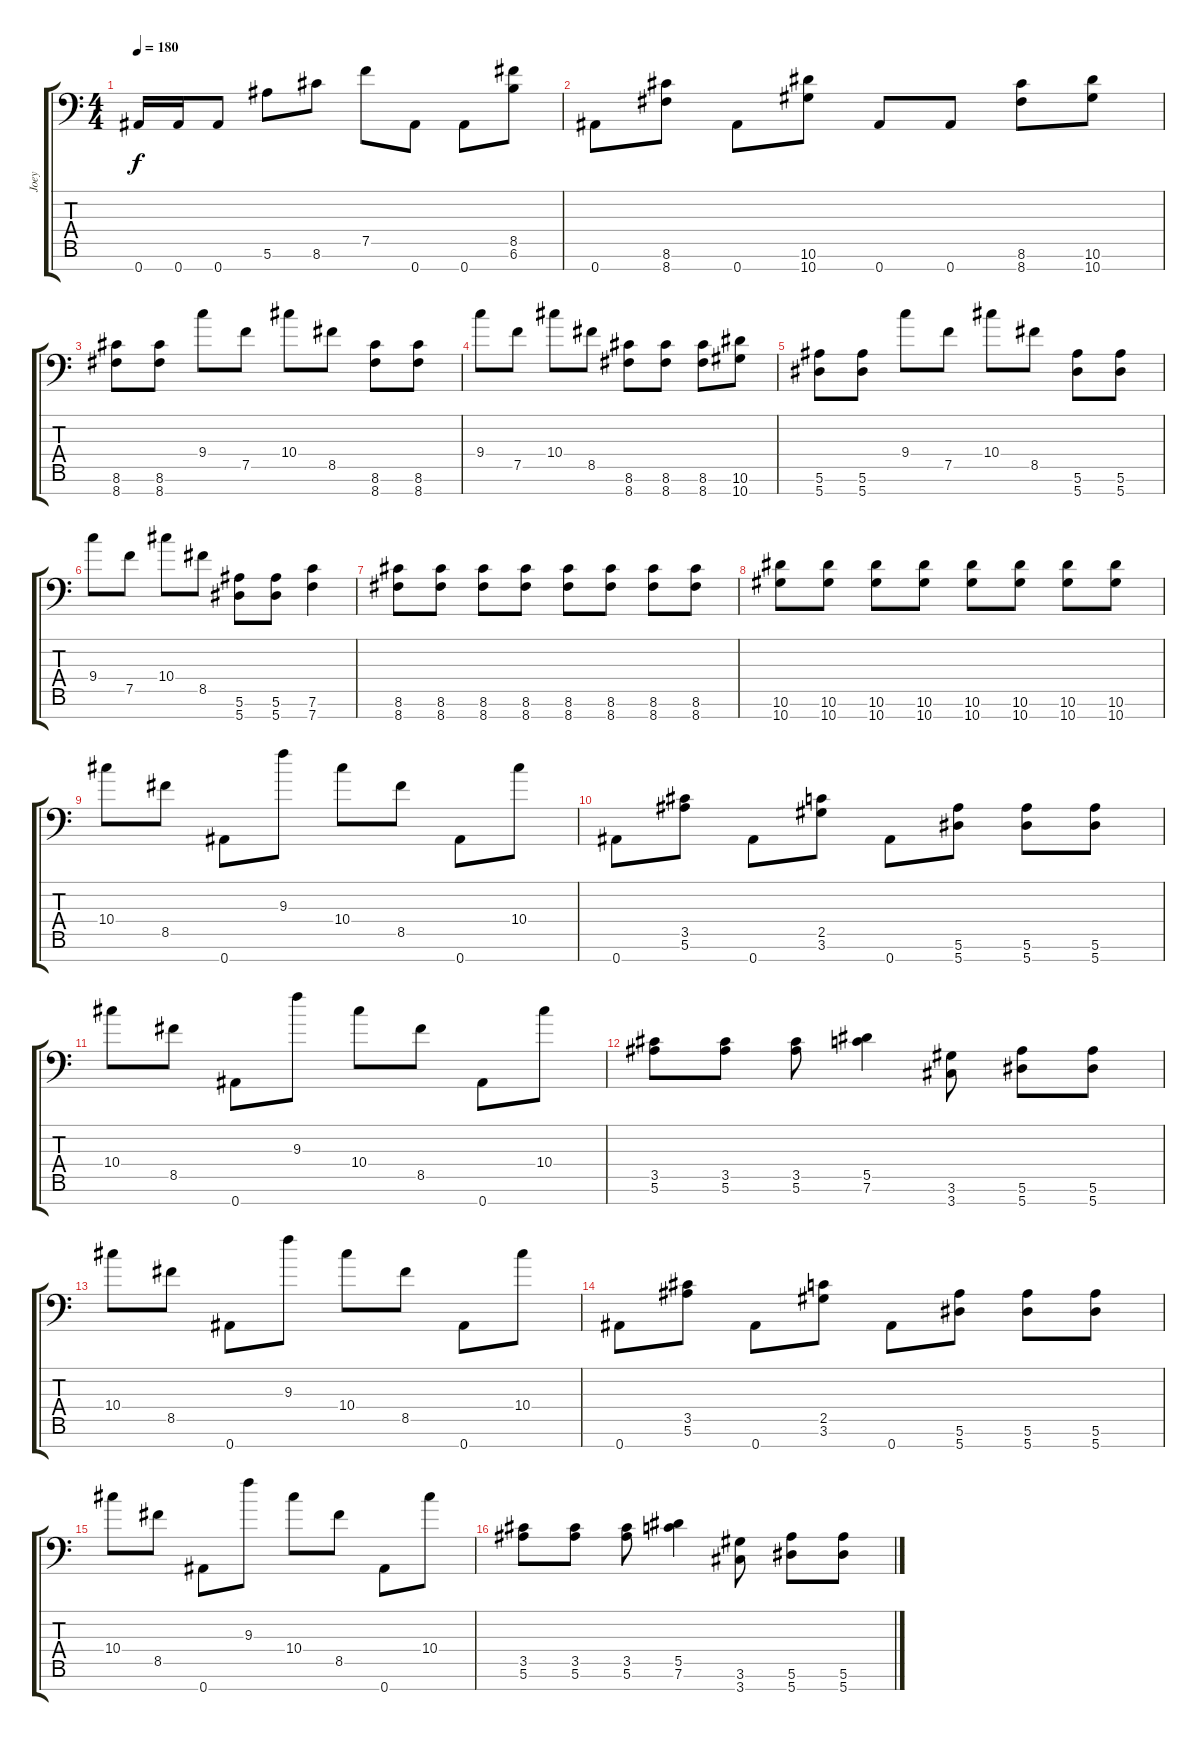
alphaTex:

\track ("Joey" "Joey") {instrument acousticguitarsteel}
\staff {score tabs}
\tuning (F4 C4 Ab3 Eb3 Bb2 F2 Bb1) {hide}
\ts (4 4)
\tempo 180
\clef f4
\ks c
0.7.16{dy f} 0.7.16 0.7.8 5.6.8 8.6.8 7.5.8 0.7.8 0.7.8 (8.5 6.6).8 |
0.7.8 (8.6 8.7).8 0.7.8 (10.6 10.7).8 0.7.8 0.7.8 (8.6 8.7).8 (10.6 10.7).8 |
(8.6 8.7).8 (8.6 8.7).8 9.4.8 7.5.8 10.4.8 8.5.8 (8.6 8.7).8 (8.6 8.7).8 |
9.4.8 7.5.8 10.4.8 8.5.8 (8.6 8.7).8 (8.6 8.7).8 (8.6 8.7).8 (10.6 10.7).8 |
(5.6 5.7).8 (5.6 5.7).8 9.4.8 7.5.8 10.4.8 8.5.8 (5.6 5.7).8 (5.6 5.7).8 |
9.4.8 7.5.8 10.4.8 8.5.8 (5.6 5.7).8 (5.6 5.7).8 (7.6 7.7).4 |
(8.6 8.7).8 (8.6 8.7).8 (8.6 8.7).8 (8.6 8.7).8 (8.6 8.7).8 (8.6 8.7).8 (8.6 8.7).8 (8.6 8.7).8 |
(10.6 10.7).8 (10.6 10.7).8 (10.6 10.7).8 (10.6 10.7).8 (10.6 10.7).8 (10.6 10.7).8 (10.6 10.7).8 (10.6 10.7).8 |
10.4.8 8.5.8 0.7.8 9.3.8 10.4.8 8.5.8 0.7.8 10.4.8 |
0.7.8 (3.5 5.6).8 0.7.8 (2.5 3.6).8 0.7.8 (5.6 5.7).8 (5.6 5.7).8 (5.6 5.7).8 |
10.4.8 8.5.8 0.7.8 9.3.8 10.4.8 8.5.8 0.7.8 10.4.8 |
(3.5 5.6).8 (3.5 5.6).8 (3.5 5.6).8 (5.5 7.6).4 (3.6 3.7).8 (5.6 5.7).8 (5.6 5.7).8 |
10.4.8 8.5.8 0.7.8 9.3.8 10.4.8 8.5.8 0.7.8 10.4.8 |
0.7.8 (3.5 5.6).8 0.7.8 (2.5 3.6).8 0.7.8 (5.6 5.7).8 (5.6 5.7).8 (5.6 5.7).8 |
10.4.8 8.5.8 0.7.8 9.3.8 10.4.8 8.5.8 0.7.8 10.4.8 |
(3.5 5.6).8 (3.5 5.6).8 (3.5 5.6).8 (5.5 7.6).4 (3.6 3.7).8 (5.6 5.7).8 (5.6 5.7).8
